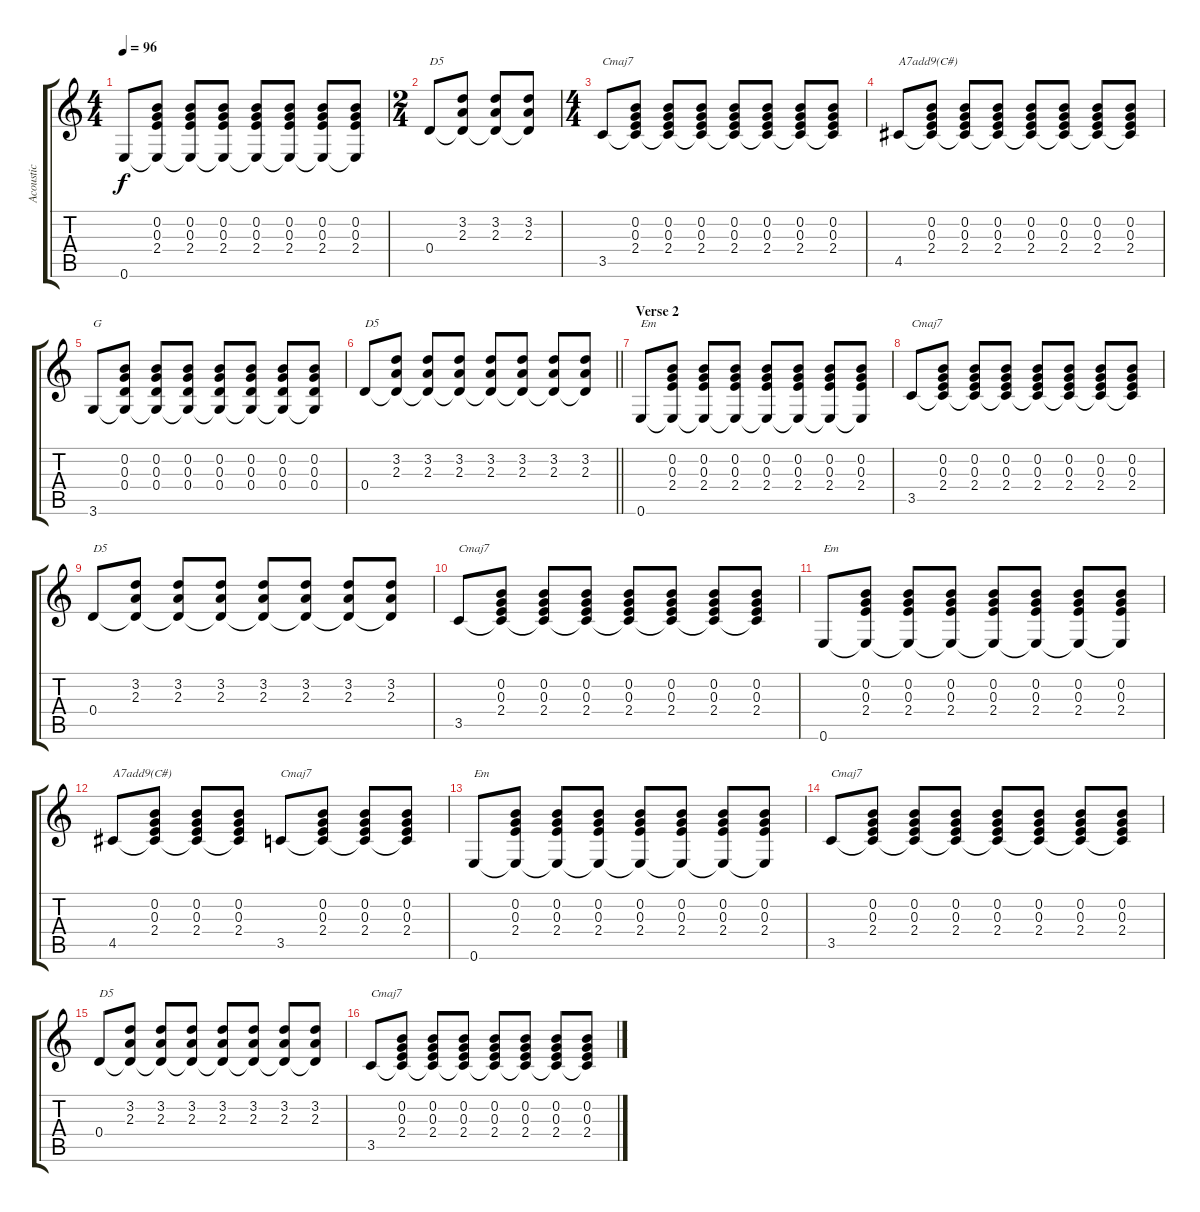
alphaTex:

\track ("Acoustic" "Acoustic") {instrument acousticguitarsteel}
\staff {score tabs}
\tuning (E4 B3 G3 D3 A2 E2) {hide}
\ts (4 4)
\tempo 96
\clef g2
\ks c
0.6.8{dy f} (0.2 0.3 2.4 0.6{t}).8 (0.2 0.3 2.4 0.6{t}).8 (0.2 0.3 2.4 0.6{t}).8 (0.2 0.3 2.4 0.6{t}).8 (0.2 0.3 2.4 0.6{t}).8 (0.2 0.3 2.4 0.6{t}).8 (0.2 0.3 2.4 0.6{t}).8 |
\ts (2 4)
0.4.8{txt "D5"} (3.2 2.3 0.4{t}).8 (3.2 2.3 0.4{t}).8 (3.2 2.3 0.4{t}).8 |
\ts (4 4)
3.5.8{txt "Cmaj7"} (0.2 0.3 2.4 3.5{t}).8 (0.2 0.3 2.4 3.5{t}).8 (0.2 0.3 2.4 3.5{t}).8 (0.2 0.3 2.4 3.5{t}).8 (0.2 0.3 2.4 3.5{t}).8 (0.2 0.3 2.4 3.5{t}).8 (0.2 0.3 2.4 3.5{t}).8 |
4.5.8{txt "A7add9(C#)"} (0.2 0.3 2.4 4.5{t}).8 (0.2 0.3 2.4 4.5{t}).8 (0.2 0.3 2.4 4.5{t}).8 (0.2 0.3 2.4 4.5{t}).8 (0.2 0.3 2.4 4.5{t}).8 (0.2 0.3 2.4 4.5{t}).8 (0.2 0.3 2.4 4.5{t}).8 |
3.6.8{txt "G"} (0.2 0.3 0.4 3.6{t}).8 (0.2 0.3 0.4 3.6{t}).8 (0.2 0.3 0.4 3.6{t}).8 (0.2 0.3 0.4 3.6{t}).8 (0.2 0.3 0.4 3.6{t}).8 (0.2 0.3 0.4 3.6{t}).8 (0.2 0.3 0.4 3.6{t}).8 |
\barLineRight lightlight
0.4.8{txt "D5"} (3.2 2.3 0.4{t}).8 (3.2 2.3 0.4{t}).8 (3.2 2.3 0.4{t}).8 (3.2 2.3 0.4{t}).8 (3.2 2.3 0.4{t}).8 (3.2 2.3 0.4{t}).8 (3.2 2.3 0.4{t}).8 |
\section ("" "Verse 2")
0.6.8{txt "Em"} (0.2 0.3 2.4 0.6{t}).8 (0.2 0.3 2.4 0.6{t}).8 (0.2 0.3 2.4 0.6{t}).8 (0.2 0.3 2.4 0.6{t}).8 (0.2 0.3 2.4 0.6{t}).8 (0.2 0.3 2.4 0.6{t}).8 (0.2 0.3 2.4 0.6{t}).8 |
3.5.8{txt "Cmaj7"} (0.2 0.3 2.4 3.5{t}).8 (0.2 0.3 2.4 3.5{t}).8 (0.2 0.3 2.4 3.5{t}).8 (0.2 0.3 2.4 3.5{t}).8 (0.2 0.3 2.4 3.5{t}).8 (0.2 0.3 2.4 3.5{t}).8 (0.2 0.3 2.4 3.5{t}).8 |
0.4.8{txt "D5"} (3.2 2.3 0.4{t}).8 (3.2 2.3 0.4{t}).8 (3.2 2.3 0.4{t}).8 (3.2 2.3 0.4{t}).8 (3.2 2.3 0.4{t}).8 (3.2 2.3 0.4{t}).8 (3.2 2.3 0.4{t}).8 |
3.5.8{txt "Cmaj7"} (0.2 0.3 2.4 3.5{t}).8 (0.2 0.3 2.4 3.5{t}).8 (0.2 0.3 2.4 3.5{t}).8 (0.2 0.3 2.4 3.5{t}).8 (0.2 0.3 2.4 3.5{t}).8 (0.2 0.3 2.4 3.5{t}).8 (0.2 0.3 2.4 3.5{t}).8 |
0.6.8{txt "Em"} (0.2 0.3 2.4 0.6{t}).8 (0.2 0.3 2.4 0.6{t}).8 (0.2 0.3 2.4 0.6{t}).8 (0.2 0.3 2.4 0.6{t}).8 (0.2 0.3 2.4 0.6{t}).8 (0.2 0.3 2.4 0.6{t}).8 (0.2 0.3 2.4 0.6{t}).8 |
4.5.8{txt "A7add9(C#)"} (0.2 0.3 2.4 4.5{t}).8 (0.2 0.3 2.4 4.5{t}).8 (0.2 0.3 2.4 4.5{t}).8 3.5.8{txt "Cmaj7"} (0.2 0.3 2.4 3.5{t}).8 (0.2 0.3 2.4 3.5{t}).8 (0.2 0.3 2.4 3.5{t}).8 |
0.6.8{txt "Em"} (0.2 0.3 2.4 0.6{t}).8 (0.2 0.3 2.4 0.6{t}).8 (0.2 0.3 2.4 0.6{t}).8 (0.2 0.3 2.4 0.6{t}).8 (0.2 0.3 2.4 0.6{t}).8 (0.2 0.3 2.4 0.6{t}).8 (0.2 0.3 2.4 0.6{t}).8 |
3.5.8{txt "Cmaj7"} (0.2 0.3 2.4 3.5{t}).8 (0.2 0.3 2.4 3.5{t}).8 (0.2 0.3 2.4 3.5{t}).8 (0.2 0.3 2.4 3.5{t}).8 (0.2 0.3 2.4 3.5{t}).8 (0.2 0.3 2.4 3.5{t}).8 (0.2 0.3 2.4 3.5{t}).8 |
0.4.8{txt "D5"} (3.2 2.3 0.4{t}).8 (3.2 2.3 0.4{t}).8 (3.2 2.3 0.4{t}).8 (3.2 2.3 0.4{t}).8 (3.2 2.3 0.4{t}).8 (3.2 2.3 0.4{t}).8 (3.2 2.3 0.4{t}).8 |
3.5.8{txt "Cmaj7"} (0.2 0.3 2.4 3.5{t}).8 (0.2 0.3 2.4 3.5{t}).8 (0.2 0.3 2.4 3.5{t}).8 (0.2 0.3 2.4 3.5{t}).8 (0.2 0.3 2.4 3.5{t}).8 (0.2 0.3 2.4 3.5{t}).8 (0.2 0.3 2.4 3.5{t}).8
